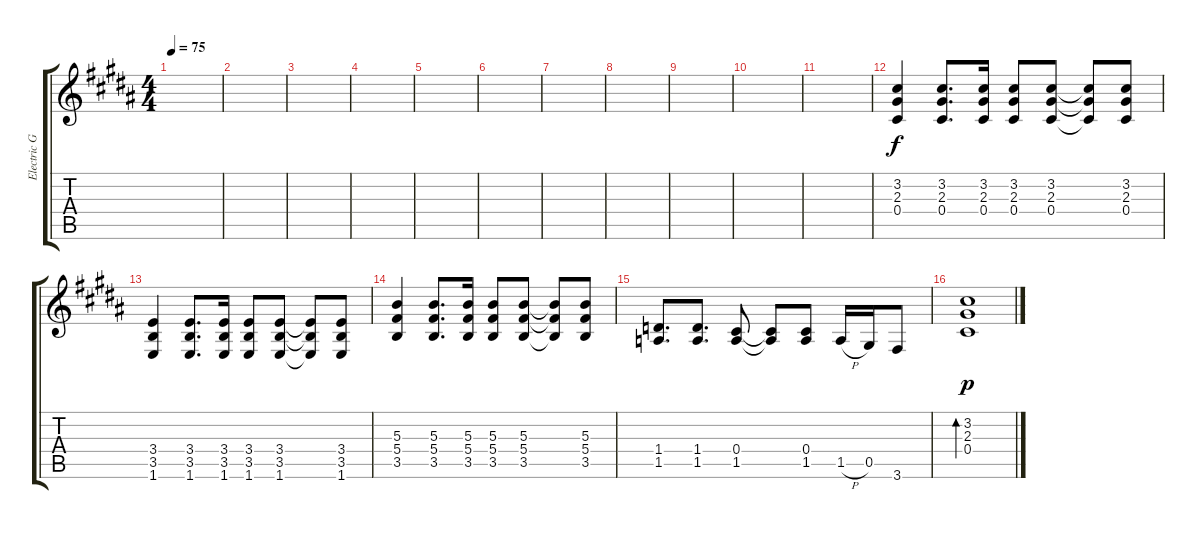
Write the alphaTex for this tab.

\track ("Electric Guitar" "Electric G") {instrument distortionguitar}
\staff {score tabs}
\tuning (Eb4 Bb3 Gb3 Db3 Ab2 Eb2) {hide}
\ts (4 4)
\tempo 75
\clef g2
\ks b
|
|
|
|
|
|
|
|
|
|
|
(3.2 2.3 0.4).4{dy f} (3.2 2.3 0.4).8{d} (3.2 2.3 0.4).16 (3.2 2.3 0.4).8 (3.2 2.3 0.4).8 (3.2{t} 2.3{t} 0.4{t}).8 (3.2 2.3 0.4).8 |
(3.4 3.5 1.6).4 (3.4 3.5 1.6).8{d} (3.4 3.5 1.6).16 (3.4 3.5 1.6).8 (3.4 3.5 1.6).8 (3.4{t} 3.5{t} 1.6{t}).8 (3.4 3.5 1.6).8 |
(5.3 5.4 3.5).4 (5.3 5.4 3.5).8{d} (5.3 5.4 3.5).16 (5.3 5.4 3.5).8 (5.3 5.4 3.5).8 (5.3{t} 5.4{t} 3.5{t}).8 (5.3 5.4 3.5).8 |
(1.4 1.5).8{d} (1.4 1.5).8{d} (0.4 1.5).8 (0.4{t} 1.5{t}).8 (0.4 1.5).8 1.5{h}.16 0.5.16 3.6.8 |
(3.2 2.3 0.4).1{bd 120 dy p}
